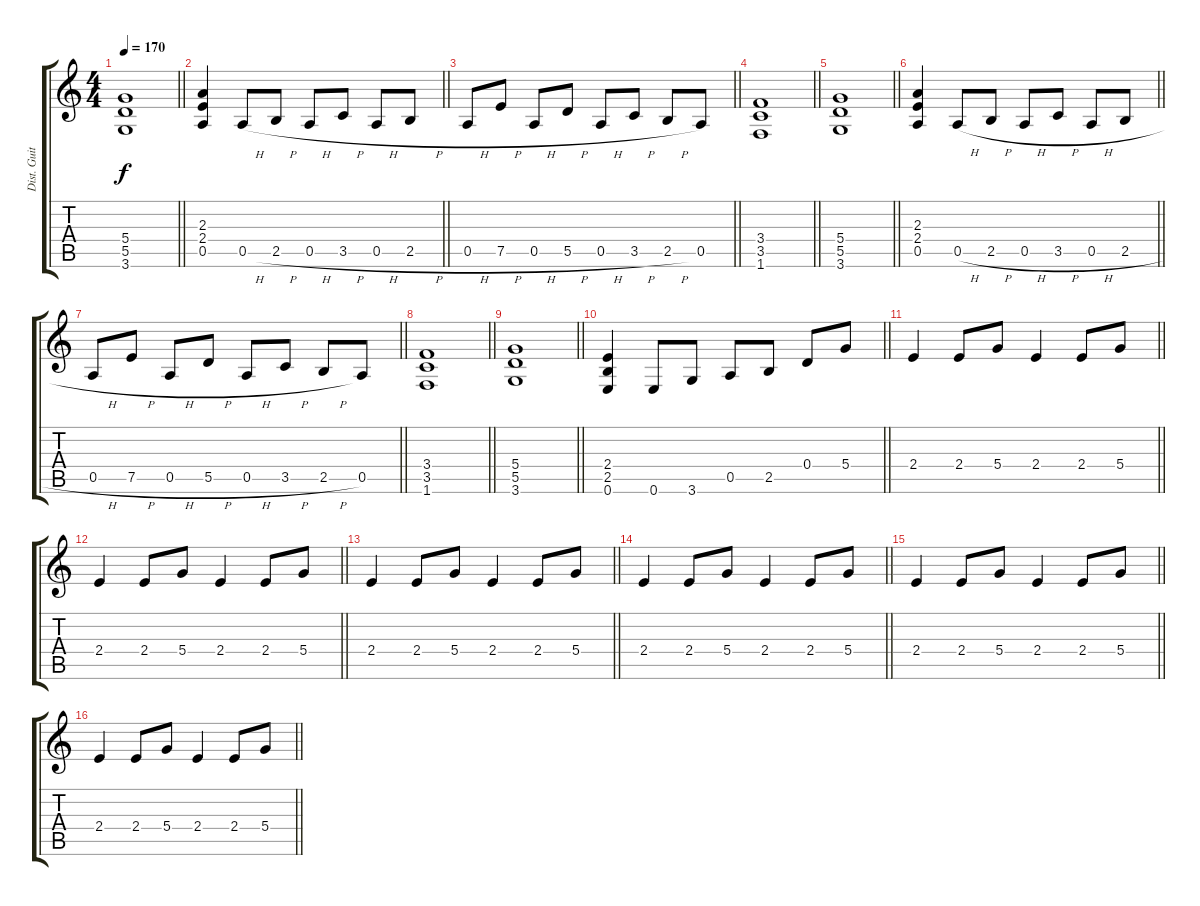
\track ("Dist. Guit" "Dist. Guit") {instrument distortionguitar}
\staff {score tabs}
\tuning (E4 B3 G3 D3 A2 E2) {hide}
\ts (4 4)
\tempo 170
\clef g2
\barLineRight lightlight
\ks c
(5.4 5.5 3.6).1{dy f} |
\barLineRight lightlight
(2.3 2.4 0.5).4 0.5{h}.8 2.5{h}.8 0.5{h}.8 3.5{h}.8 0.5{h}.8 2.5{h}.8 |
\barLineRight lightlight
0.5{h}.8 7.5{h}.8 0.5{h}.8 5.5{h}.8 0.5{h}.8 3.5{h}.8 2.5{h}.8 0.5.8 |
\barLineRight lightlight
(3.4 3.5 1.6).1 |
\barLineRight lightlight
(5.4 5.5 3.6).1 |
\barLineRight lightlight
(2.3 2.4 0.5).4 0.5{h}.8 2.5{h}.8 0.5{h}.8 3.5{h}.8 0.5{h}.8 2.5{h}.8 |
\barLineRight lightlight
0.5{h}.8 7.5{h}.8 0.5{h}.8 5.5{h}.8 0.5{h}.8 3.5{h}.8 2.5{h}.8 0.5.8 |
\barLineRight lightlight
(3.4 3.5 1.6).1 |
\barLineRight lightlight
(5.4 5.5 3.6).1 |
\barLineRight lightlight
(2.4 2.5 0.6).4 0.6.8 3.6.8 0.5.8 2.5.8 0.4.8 5.4.8 |
\barLineRight lightlight
2.4.4 2.4.8 5.4.8 2.4.4 2.4.8 5.4.8 |
\barLineRight lightlight
2.4.4 2.4.8 5.4.8 2.4.4 2.4.8 5.4.8 |
\barLineRight lightlight
2.4.4 2.4.8 5.4.8 2.4.4 2.4.8 5.4.8 |
\barLineRight lightlight
2.4.4 2.4.8 5.4.8 2.4.4 2.4.8 5.4.8 |
\barLineRight lightlight
2.4.4 2.4.8 5.4.8 2.4.4 2.4.8 5.4.8 |
\barLineRight lightlight
2.4.4 2.4.8 5.4.8 2.4.4 2.4.8 5.4.8
